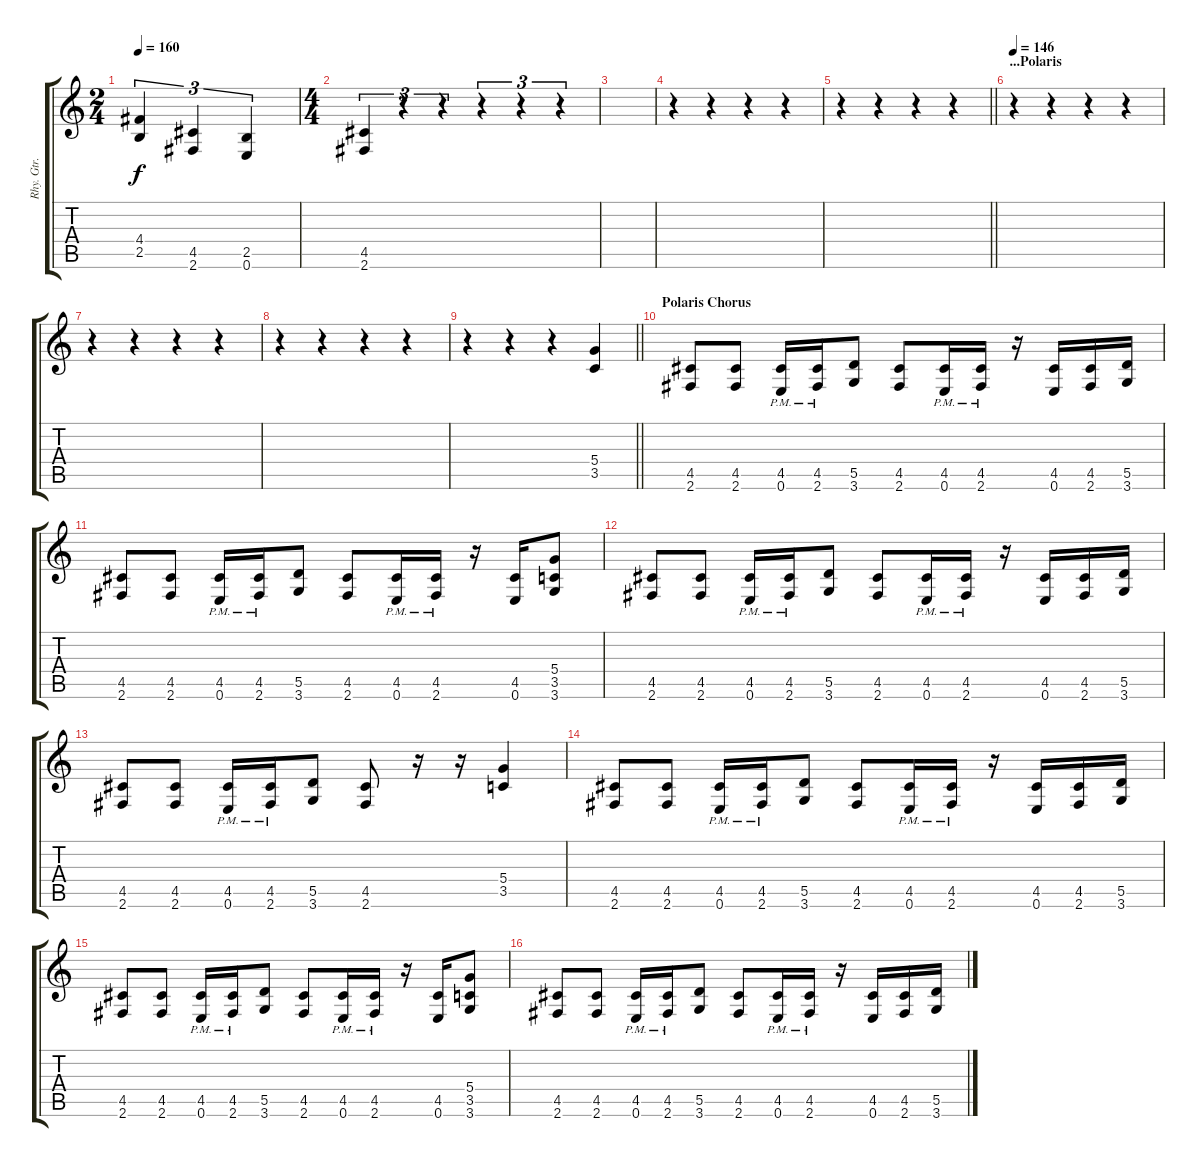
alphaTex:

\track ("Rhy. Gtr. 2" "Rhy. Gtr. ") {instrument distortionguitar}
\staff {score tabs}
\tuning (E4 B3 G3 D3 A2 E2) {hide}
\ts (2 4)
\tempo 160
\clef g2
\ks c
(4.4 2.5).4{tu (3 2) dy f} (4.5 2.6).4{tu (3 2)} (2.5 0.6).4{tu (3 2)} |
\ts (4 4)
(4.5 2.6).4{tu (3 2)} r.4{tu (3 2)} r.4{tu (3 2)} r.4{tu (3 2)} r.4{tu (3 2)} r.4{tu (3 2)} |
|
r.4 r.4 r.4 r.4 |
\barLineRight lightlight
r.4 r.4 r.4 r.4 |
\section ("" "...Polaris")
\tempo 146
r.4 r.4 r.4 r.4 |
r.4 r.4 r.4 r.4 |
r.4 r.4 r.4 r.4 |
\barLineRight lightlight
r.4 r.4 r.4 (5.4 3.5).4 |
\section ("" "Polaris Chorus")
(4.5 2.6).8 (4.5 2.6).8 (4.5{pm} 0.6{pm}).16 (4.5{pm} 2.6{pm}).16 (5.5 3.6).8 (4.5 2.6).8 (4.5{pm} 0.6{pm}).16 (4.5{pm} 2.6{pm}).16 r.16 (4.5 0.6).16 (4.5 2.6).16 (5.5 3.6).16 |
(4.5 2.6).8 (4.5 2.6).8 (4.5{pm} 0.6{pm}).16 (4.5{pm} 2.6{pm}).16 (5.5 3.6).8 (4.5 2.6).8 (4.5{pm} 0.6{pm}).16 (4.5{pm} 2.6{pm}).16 r.16 (4.5 0.6).16 (5.4 3.5 3.6).8 |
(4.5 2.6).8 (4.5 2.6).8 (4.5{pm} 0.6{pm}).16 (4.5{pm} 2.6{pm}).16 (5.5 3.6).8 (4.5 2.6).8 (4.5{pm} 0.6{pm}).16 (4.5{pm} 2.6{pm}).16 r.16 (4.5 0.6).16 (4.5 2.6).16 (5.5 3.6).16 |
(4.5 2.6).8 (4.5 2.6).8 (4.5{pm} 0.6{pm}).16 (4.5{pm} 2.6{pm}).16 (5.5 3.6).8 (4.5 2.6).8 r.16 r.16 (5.4 3.5).4 |
(4.5 2.6).8 (4.5 2.6).8 (4.5{pm} 0.6{pm}).16 (4.5{pm} 2.6{pm}).16 (5.5 3.6).8 (4.5 2.6).8 (4.5{pm} 0.6{pm}).16 (4.5{pm} 2.6{pm}).16 r.16 (4.5 0.6).16 (4.5 2.6).16 (5.5 3.6).16 |
(4.5 2.6).8 (4.5 2.6).8 (4.5{pm} 0.6{pm}).16 (4.5{pm} 2.6{pm}).16 (5.5 3.6).8 (4.5 2.6).8 (4.5{pm} 0.6{pm}).16 (4.5{pm} 2.6{pm}).16 r.16 (4.5 0.6).16 (5.4 3.5 3.6).8 |
(4.5 2.6).8 (4.5 2.6).8 (4.5{pm} 0.6{pm}).16 (4.5{pm} 2.6{pm}).16 (5.5 3.6).8 (4.5 2.6).8 (4.5{pm} 0.6{pm}).16 (4.5{pm} 2.6{pm}).16 r.16 (4.5 0.6).16 (4.5 2.6).16 (5.5 3.6).16
